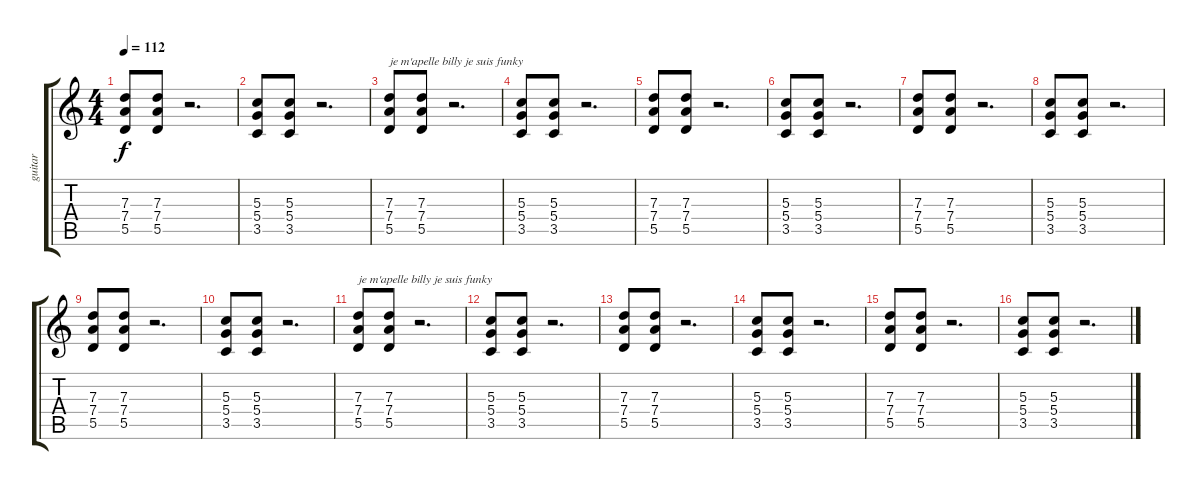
\track ("guitar" "guitar") {instrument overdrivenguitar}
\staff {score tabs}
\tuning (E4 B3 G3 D3 A2 E2) {hide}
\ts (4 4)
\tempo 112
\clef g2
\ks c
(7.3 7.4 5.5).8{dy f} (7.3 7.4 5.5).8 r.2{d} |
(5.3 5.4 3.5).8 (5.3 5.4 3.5).8 r.2{d} |
(7.3 7.4 5.5).8{txt "je m'apelle billy je suis funky"} (7.3 7.4 5.5).8 r.2{d} |
(5.3 5.4 3.5).8 (5.3 5.4 3.5).8 r.2{d} |
(7.3 7.4 5.5).8 (7.3 7.4 5.5).8 r.2{d} |
(5.3 5.4 3.5).8 (5.3 5.4 3.5).8 r.2{d} |
(7.3 7.4 5.5).8 (7.3 7.4 5.5).8 r.2{d} |
(5.3 5.4 3.5).8 (5.3 5.4 3.5).8 r.2{d} |
(7.3 7.4 5.5).8 (7.3 7.4 5.5).8 r.2{d} |
(5.3 5.4 3.5).8 (5.3 5.4 3.5).8 r.2{d} |
(7.3 7.4 5.5).8{txt "je m'apelle billy je suis funky"} (7.3 7.4 5.5).8 r.2{d} |
(5.3 5.4 3.5).8 (5.3 5.4 3.5).8 r.2{d} |
(7.3 7.4 5.5).8 (7.3 7.4 5.5).8 r.2{d} |
(5.3 5.4 3.5).8 (5.3 5.4 3.5).8 r.2{d} |
(7.3 7.4 5.5).8 (7.3 7.4 5.5).8 r.2{d} |
(5.3 5.4 3.5).8 (5.3 5.4 3.5).8 r.2{d}
